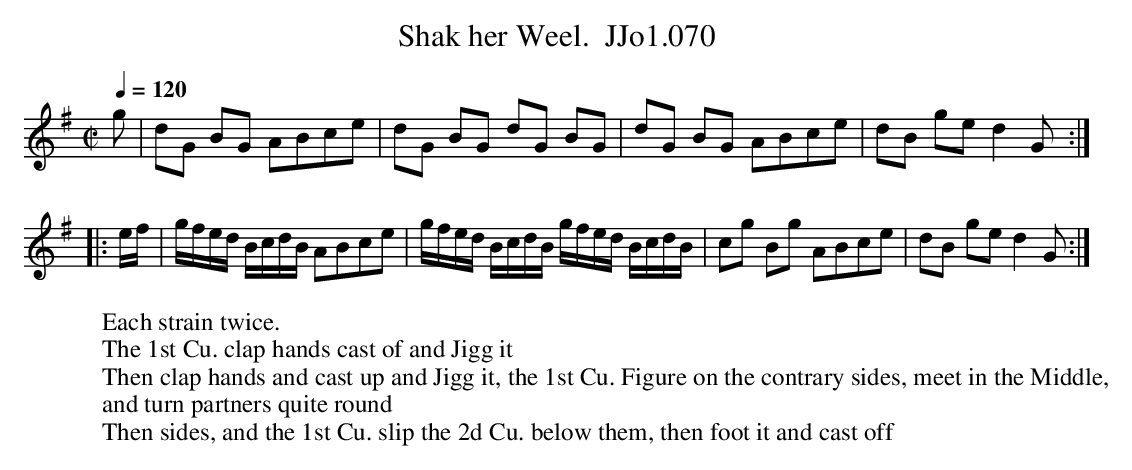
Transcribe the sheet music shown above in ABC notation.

X:1
T:Shak her Weel.  JJo1.070
M:C|
L:1/8
Q:1/4=120
K:G
g | dG BG ABce | dG BG dG BG | dG BG ABce | dB ge d2 G :|
|: e/f/ |g/f/e/d/ B/c/d/B/ ABce | g/f/e/d/ B/c/d/B/ g/f/e/d/ B/c/d/B/ | cg Bg ABce | dB ge d2 G :|
W:Each strain twice.
W:The 1st Cu. clap hands cast of and Jigg it
W:Then clap hands and cast up and Jigg it, the 1st Cu. Figure on the contrary sides, meet in the Middle,
W:and turn partners quite round
W:Then sides, and the 1st Cu. slip the 2d Cu. below them, then foot it and cast off
